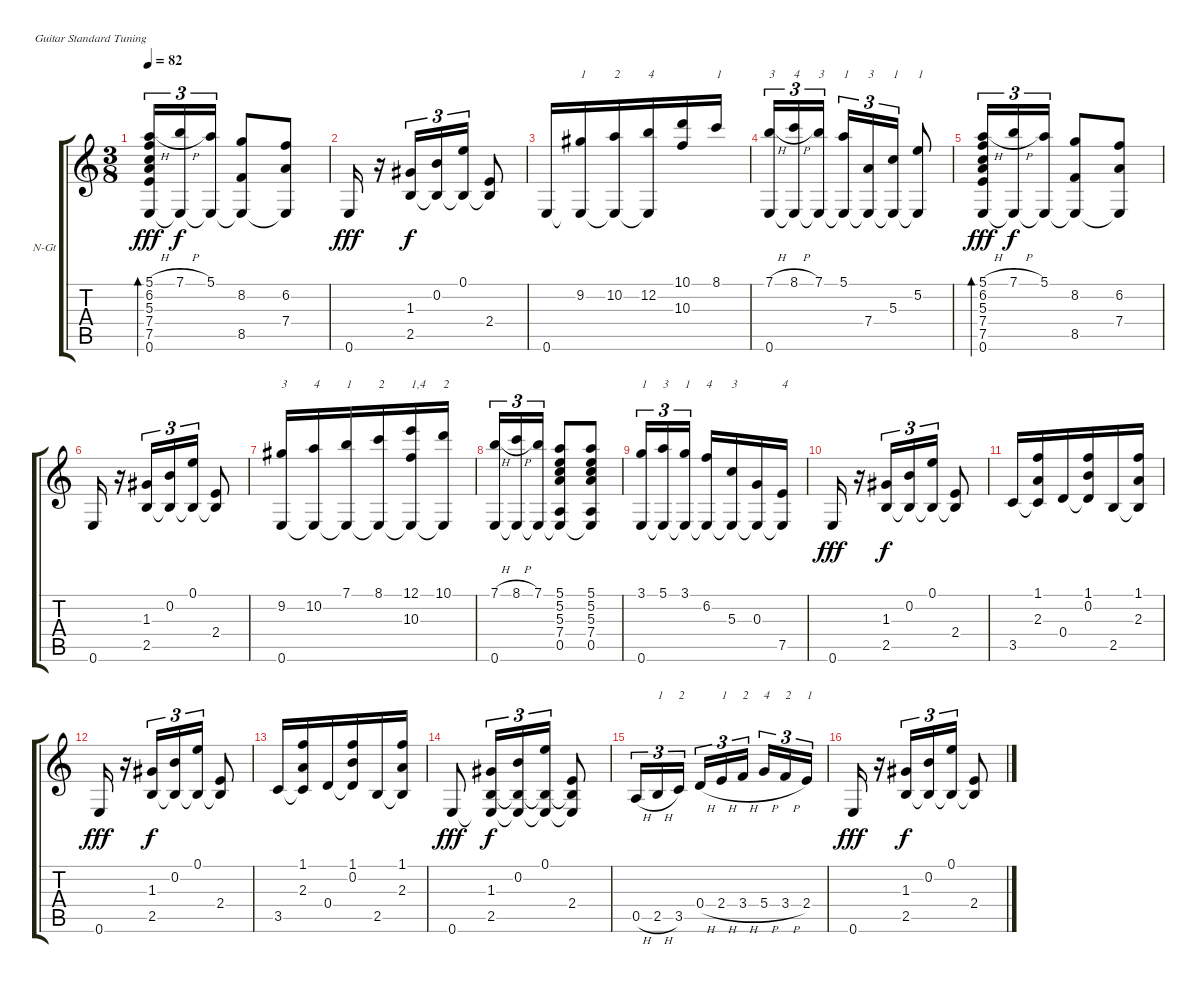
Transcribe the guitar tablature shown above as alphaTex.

\bracketExtendMode groupsimilarinstruments
\firstSystemTrackNameOrientation horizontal
\otherSystemsTrackNameOrientation horizontal
\track ("Track 1" "N-Gt") {instrument acousticguitarnylon}
\staff {score tabs}
\tuning (E4 B3 G3 D3 A2 E2)
\ts (3 8)
\tempo 82
\clef g2
\ks c
(5.1{h} 6.2 5.3 7.4 7.5 0.6).16{tu (3 2) bd 60 dy fff} (7.1{h} 0.6{t}).16{tu (3 2) dy f} (5.1 0.6{t}).16{tu (3 2)} (8.2 8.5 0.6{t}).8 (6.2 7.4 0.6{t}).8 |
0.6.16{dy fff} r.16 (1.3 2.5).16{tu (3 2) dy f} (0.2 2.5{t}).16{tu (3 2)} (0.1 2.5{t}).16{tu (3 2)} (2.4 2.5{t}).8 |
0.6.16 (9.2 0.6{t}).16{txt "1"} (10.2 0.6{t}).16{txt "2"} (12.2 0.6{t}).16{txt "4"} (10.1 10.3).16 8.1.16{txt "1"} |
(7.1{h} 0.6).16{tu (3 2) txt "3"} (8.1{h} 0.6{t}).16{tu (3 2) txt "4"} (7.1 0.6{t}).16{tu (3 2) txt "3"} (5.1 0.6{t}).16{tu (3 2) txt "1"} (7.4 0.6{t}).16{tu (3 2) txt "3"} (5.3 0.6{t}).16{tu (3 2) txt "1"} (5.2 0.6{t}).8{txt "1"} |
(5.1{h} 6.2 5.3 7.4 7.5 0.6).16{tu (3 2) bd 60 dy fff} (7.1{h} 0.6{t}).16{tu (3 2) dy f} (5.1 0.6{t}).16{tu (3 2)} (8.2 8.5 0.6{t}).8 (6.2 7.4 0.6{t}).8 |
0.6.16 r.16 (1.3 2.5).16{tu (3 2)} (0.2 2.5{t}).16{tu (3 2)} (0.1 2.5{t}).16{tu (3 2)} (2.4 2.5{t}).8 |
(9.2 0.6).16{txt "3"} (10.2 0.6{t}).16{txt "4"} (7.1 0.6{t}).16{txt "1"} (8.1 0.6{t}).16{txt "2"} (12.1 10.3 0.6{t}).16{txt "1,4"} (10.1 0.6{t}).16{txt "2"} |
(7.1{h} 0.6).16{tu (3 2)} (8.1{h} 0.6{t}).16{tu (3 2)} (7.1 0.6{t}).16{tu (3 2)} (5.1 5.2 5.3 7.4 0.5 0.6{t}).8 (5.1 5.2 5.3 7.4 0.5 0.6{t}).8 |
(3.1 0.6).16{tu (3 2) txt "1"} (5.1 0.6{t}).16{tu (3 2) txt "3"} (3.1 0.6{t}).16{tu (3 2) txt "1"} (6.2 0.6{t}).16{txt "4"} (5.3 0.6{t}).16{txt "3"} (0.3 0.6{t}).16 (7.5 0.6{t}).16{txt "4"} |
0.6.16{dy fff} r.16 (1.3 2.5).16{tu (3 2) dy f} (0.2 2.5{t}).16{tu (3 2)} (0.1 2.5{t}).16{tu (3 2)} (2.4 2.5{t}).8 |
3.5.16 (1.1 2.3 3.5{t}).16 0.4.16 (1.1 0.2 0.4{t}).16 2.5.16 (1.1 2.3 2.5{t}).16 |
0.6.16{dy fff} r.16 (1.3 2.5).16{tu (3 2) dy f} (0.2 2.5{t}).16{tu (3 2)} (0.1 2.5{t}).16{tu (3 2)} (2.4 2.5{t}).8 |
3.5.16 (1.1 2.3 3.5{t}).16 0.4.16 (1.1 0.2 0.4{t}).16 2.5.16 (1.1 2.3 2.5{t}).16 |
0.6.8{dy fff} (1.3 2.5 0.6{t}).16{tu (3 2) dy f} (0.2 2.5{t} 0.6{t}).16{tu (3 2)} (0.1 2.5{t} 0.6{t}).16{tu (3 2)} (2.4 2.5{t} 0.6{t}).8 |
0.5{h}.16{tu (3 2)} 2.5{h}.16{tu (3 2) txt "1"} 3.5.16{tu (3 2) txt "2"} 0.4{h}.16{tu (3 2)} 2.4{h}.16{tu (3 2) txt "1"} 3.4{h}.16{tu (3 2) txt "2"} 5.4{h}.16{tu (3 2) txt "4"} 3.4{h}.16{tu (3 2) txt "2"} 2.4.16{tu (3 2) txt "1"} |
0.6.16{dy fff} r.16 (1.3 2.5).16{tu (3 2) dy f} (0.2 2.5{t}).16{tu (3 2)} (0.1 2.5{t}).16{tu (3 2)} (2.4 2.5{t}).8
